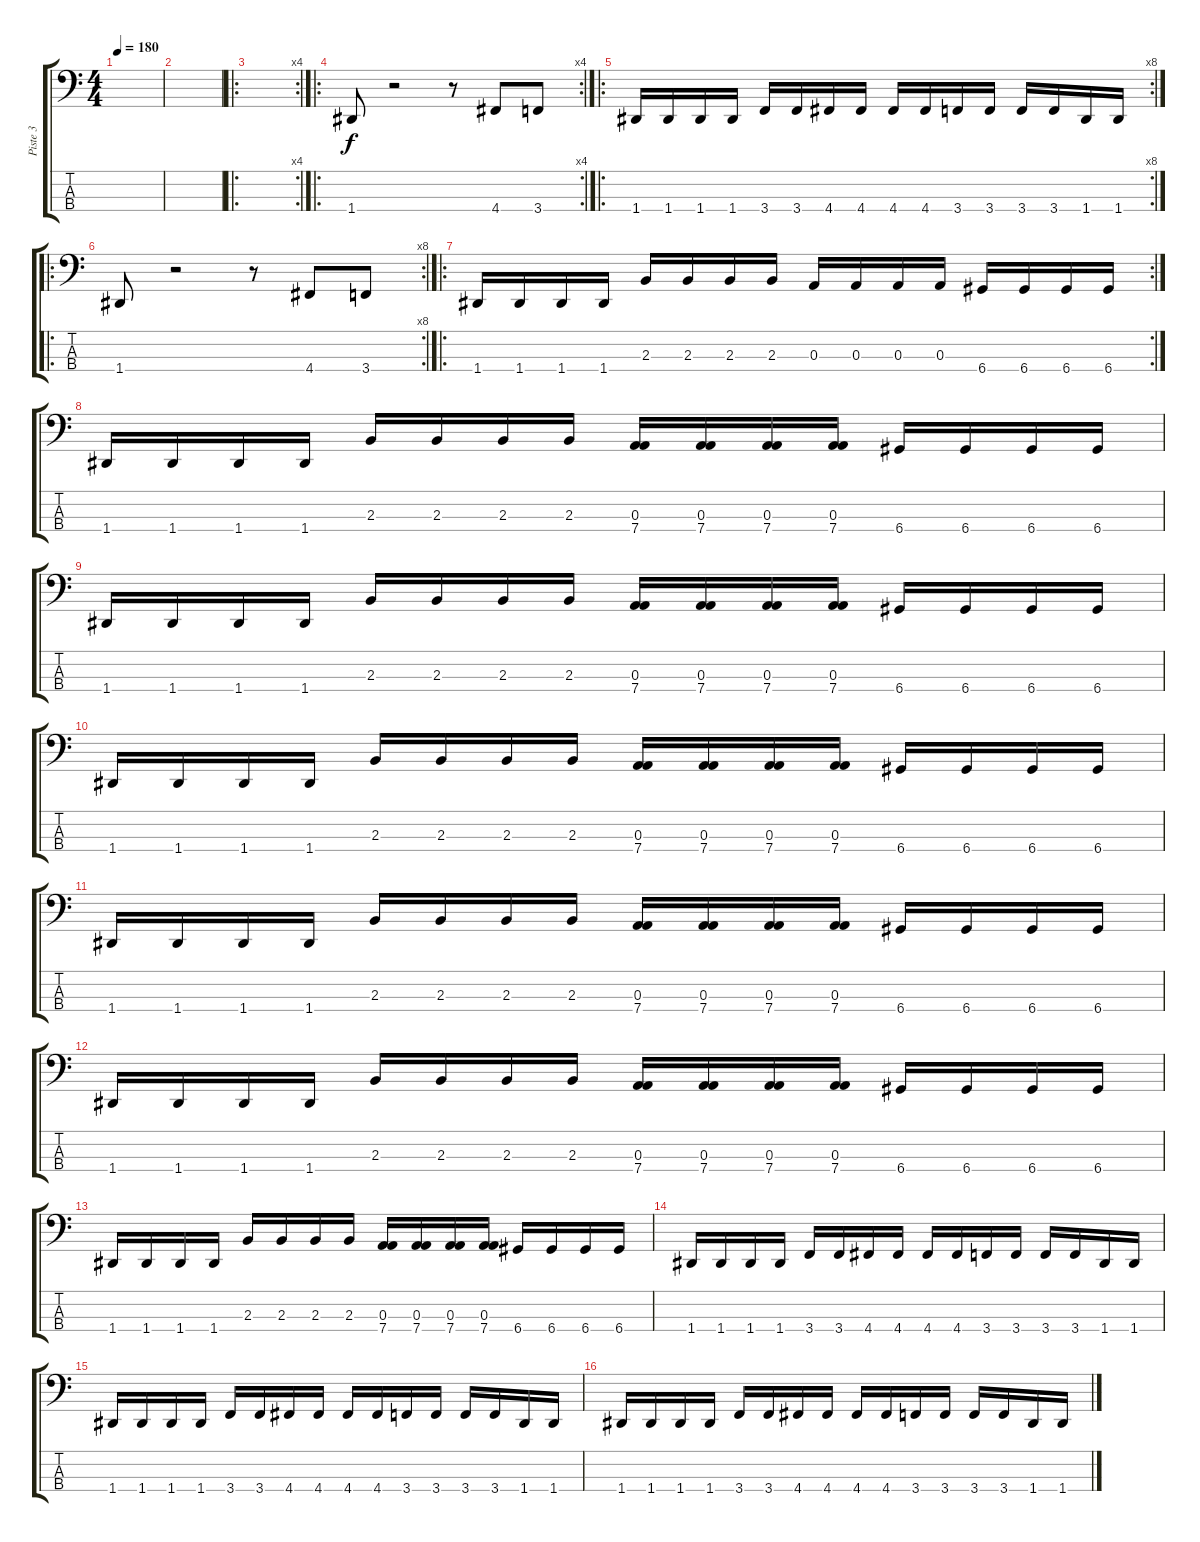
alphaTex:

\track ("Piste 3" "Piste 3") {instrument electricbasspick}
\staff {score tabs}
\tuning (G2 D2 A1 D1) {hide}
\ts (4 4)
\tempo 180
\clef f4
\ks c
|
|
\ro
\rc 4
|
\ro
\rc 4
1.4.8 r.2 r.8 4.4.8 3.4.8 |
\ro
\rc 8
1.4.16 1.4.16 1.4.16 1.4.16 3.4.16 3.4.16 4.4.16 4.4.16 4.4.16 4.4.16 3.4.16 3.4.16 3.4.16 3.4.16 1.4.16 1.4.16 |
\ro
\rc 8
1.4.8 r.2 r.8 4.4.8 3.4.8 |
\ro
\rc 2
1.4.16 1.4.16 1.4.16 1.4.16 2.3.16 2.3.16 2.3.16 2.3.16 0.3.16 0.3.16 0.3.16 0.3.16 6.4.16 6.4.16 6.4.16 6.4.16 |
1.4.16{volume 13} 1.4.16 1.4.16 1.4.16 2.3.16 2.3.16 2.3.16 2.3.16 (0.3 7.4).16 (0.3 7.4).16 (0.3 7.4).16 (0.3 7.4).16 6.4.16 6.4.16 6.4.16 6.4.16 |
1.4.16{volume 11} 1.4.16 1.4.16 1.4.16 2.3.16 2.3.16 2.3.16 2.3.16 (0.3 7.4).16 (0.3 7.4).16 (0.3 7.4).16 (0.3 7.4).16 6.4.16 6.4.16 6.4.16 6.4.16 |
1.4.16{volume 10} 1.4.16 1.4.16 1.4.16 2.3.16 2.3.16 2.3.16 2.3.16 (0.3 7.4).16 (0.3 7.4).16 (0.3 7.4).16 (0.3 7.4).16 6.4.16 6.4.16 6.4.16 6.4.16 |
1.4.16{volume 9} 1.4.16 1.4.16 1.4.16 2.3.16 2.3.16 2.3.16 2.3.16 (0.3 7.4).16 (0.3 7.4).16 (0.3 7.4).16 (0.3 7.4).16 6.4.16 6.4.16 6.4.16 6.4.16 |
1.4.16{volume 7} 1.4.16 1.4.16 1.4.16 2.3.16 2.3.16 2.3.16 2.3.16 (0.3 7.4).16 (0.3 7.4).16 (0.3 7.4).16 (0.3 7.4).16 6.4.16 6.4.16 6.4.16 6.4.16 |
1.4.16{volume 6} 1.4.16 1.4.16 1.4.16 2.3.16 2.3.16 2.3.16 2.3.16 (0.3 7.4).16 (0.3 7.4).16 (0.3 7.4).16 (0.3 7.4).16 6.4.16 6.4.16 6.4.16 6.4.16 |
1.4.16{volume 5} 1.4.16 1.4.16 1.4.16 3.4.16 3.4.16 4.4.16 4.4.16 4.4.16 4.4.16 3.4.16 3.4.16 3.4.16 3.4.16 1.4.16 1.4.16 |
1.4.16{volume 4} 1.4.16 1.4.16 1.4.16 3.4.16 3.4.16 4.4.16 4.4.16 4.4.16 4.4.16 3.4.16 3.4.16 3.4.16 3.4.16 1.4.16 1.4.16 |
1.4.16{volume 3} 1.4.16 1.4.16 1.4.16 3.4.16 3.4.16 4.4.16 4.4.16 4.4.16 4.4.16 3.4.16 3.4.16 3.4.16 3.4.16 1.4.16 1.4.16
